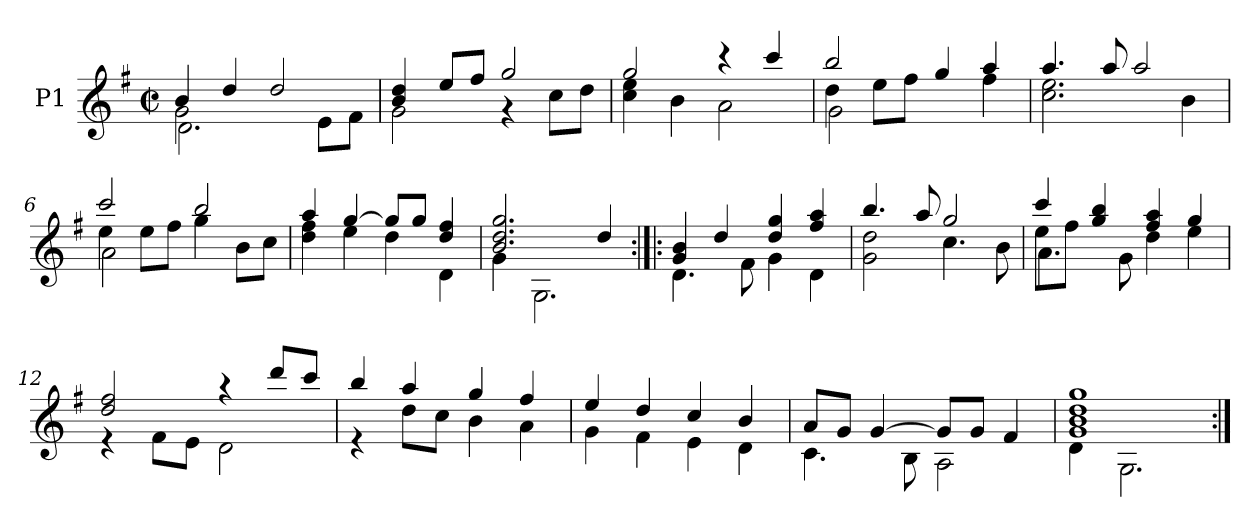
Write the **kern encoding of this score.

**kern
*part1
*staff1
*I"P1
!!LO:PB:g=z
*clefG2
*ITrd7c12
*k[f#]
*G:
*M2/2
*met(c|)
=1
*^
*	*^
4Bi/	2Gi\	2.Di\
4di/	.	.
2di/	2ryy	.
.	.	8Ei\L
.	.	8F#i\J
*	*v	*v
=2	=2
4Bi/ 4di	2Gi\
8ei/L	.
8f#i/J	.
2gi/	4r
.	8ci\L
.	8di\J
=3	=3
2gi/	4ci\ 4ei
.	4Bi\
4r	2Ai\
4cci/	.
=4	=4
*	*^
2bi/	4di\	2Gi\
.	8ei\L	.
.	8f#i\J	.
4gi/	4ryy	2ryy
4ai/	4f#i\	.
=5	=5	=5
4.ai/	2.ci\ 2.ei	2.ryy
8ai/	.	.
2ai/	.	.
.	4ryy	4Bi\
!!LO:LB:g=z	!!	!!
=6	=6	=6
2cci/	4ei\	2Ai\
.	8ei\L	.
.	8f#i\J	.
2bi/	4gi\	2ryy
.	8Bi\L	.
.	8ci\J	.
*	*v	*v
=7	=7
4ai/	4di\ 4f#i
[>4gi/	4ei\
8gi/L]	4di\
8gi/J	.
4di/ 4f#i	4Di\
=8	=8
2.Bi/ 2.di 2.gi	4Gi\
.	2.GGi\
4di/	.
=9:|!|:	=9:|!|:
4Gi/ 4Bi	4.Di\
4di/	.
.	8F#i\
4di/ 4gi	4Gi\
4f#i/ 4ai	4Di\
=10	=10
4.bi/	2Gi\ 2di
8ai/	.
2gi/	4.ci\
.	8Bi\
!!LO:LB:g=z	!!
=11	=11
*	*^
4cci/	8ei\L	4.Ai\
.	8f#i\J	.
4gi/ 4bi	4ryy	.
.	.	8Gi\
4f#i/ 4ai	4di\	2ryy
4gi/	4ei\	.
*	*v	*v
=12	=12
2di/ 2f#i	4r
.	8F#i\L
.	8Ei\J
4r	2Di\
8ddi/L	.
8cci/J	.
=13	=13
4bi/	4r
4ai/	8di\L
.	8ci\J
4gi/	4Bi\
4f#i/	4Ai\
!!LO:LB:g=z	!!
=14	=14
4ei/	4Gi\
4di/	4F#i\
4ci/	4Ei\
4Bi/	4Di\
=15	=15
8Ai/L	4.Ci\
8Gi/J	.
[>4Gi/	.
.	8BBi\
8Gi/L]	2AAi\
8Gi/J	.
4F#i/	.
=16	=16
1Gi 1Bi 1di 1gi	4Di\
.	2.GGi\
*v	*v
=:|!
*-
